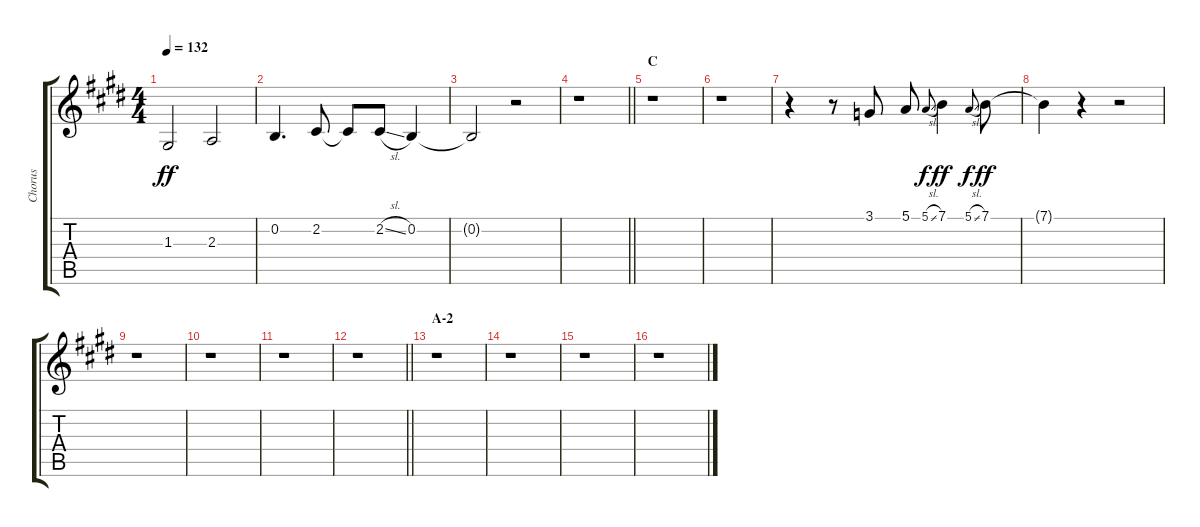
\track ("Chorus" "Chorus") {instrument voiceoohs}
\staff {score tabs}
\tuning (E4 B3 G3 D3 A2 E2) {hide}
\ts (4 4)
\tempo 132
\clef g2
\ks e
1.3.2{dy ff} 2.3.2 |
0.2.4{d} 2.2.8 2.2{t}.8 2.2{sl}.8 0.2.4 |
0.2{t}.2 r.2 |
\barLineRight lightlight
r.1 |
\section ("" "C")
r.1 |
r.1 |
r.4 r.8 3.1.8 5.1.8 5.1{sl}.8{gr onbeat dy f} 7.1.4{dy ff} 5.1{sl}.8{gr onbeat dy f} 7.1.8{dy ff} |
7.1{t}.4 r.4 r.2 |
r.1 |
r.1 |
r.1 |
\barLineRight lightlight
r.1 |
\section ("" "A-2")
r.1 |
r.1 |
r.1 |
r.1
